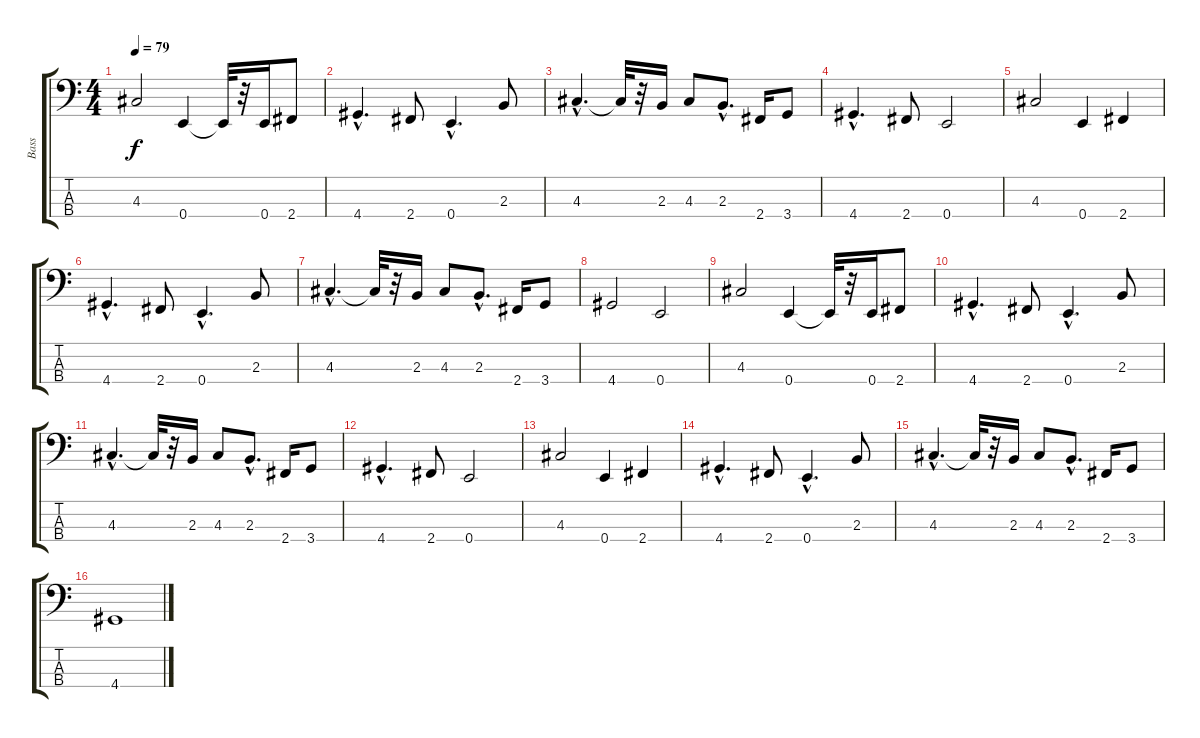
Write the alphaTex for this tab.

\track ("Bass" "Bass") {instrument fretlessbass}
\staff {score tabs}
\tuning (G2 D2 A1 E1) {hide}
\ts (4 4)
\tempo 79
\clef f4
\ks c
4.3.2{dy f} 0.4.4 0.4{t}.32 r.32 0.4.16 2.4.8 |
4.4{hac}.4{d} 2.4.8 0.4{hac}.4{d} 2.3.8 |
4.3{hac}.4{d} 4.3{t}.32 r.32 2.3.16 4.3.8 2.3{hac}.8{d} 2.4.16 3.4.8 |
4.4{hac}.4{d} 2.4.8 0.4.2 |
4.3.2 0.4.4 2.4.4 |
4.4{hac}.4{d} 2.4.8 0.4{hac}.4{d} 2.3.8 |
4.3{hac}.4{d} 4.3{t}.32 r.32 2.3.16 4.3.8 2.3{hac}.8{d} 2.4.16 3.4.8 |
4.4.2 0.4.2 |
4.3.2 0.4.4 0.4{t}.32 r.32 0.4.16 2.4.8 |
4.4{hac}.4{d} 2.4.8 0.4{hac}.4{d} 2.3.8 |
4.3{hac}.4{d} 4.3{t}.32 r.32 2.3.16 4.3.8 2.3{hac}.8{d} 2.4.16 3.4.8 |
4.4{hac}.4{d} 2.4.8 0.4.2 |
4.3.2 0.4.4 2.4.4 |
4.4{hac}.4{d} 2.4.8 0.4{hac}.4{d} 2.3.8 |
4.3{hac}.4{d} 4.3{t}.32 r.32 2.3.16 4.3.8 2.3{hac}.8{d} 2.4.16 3.4.8 |
4.4.1
